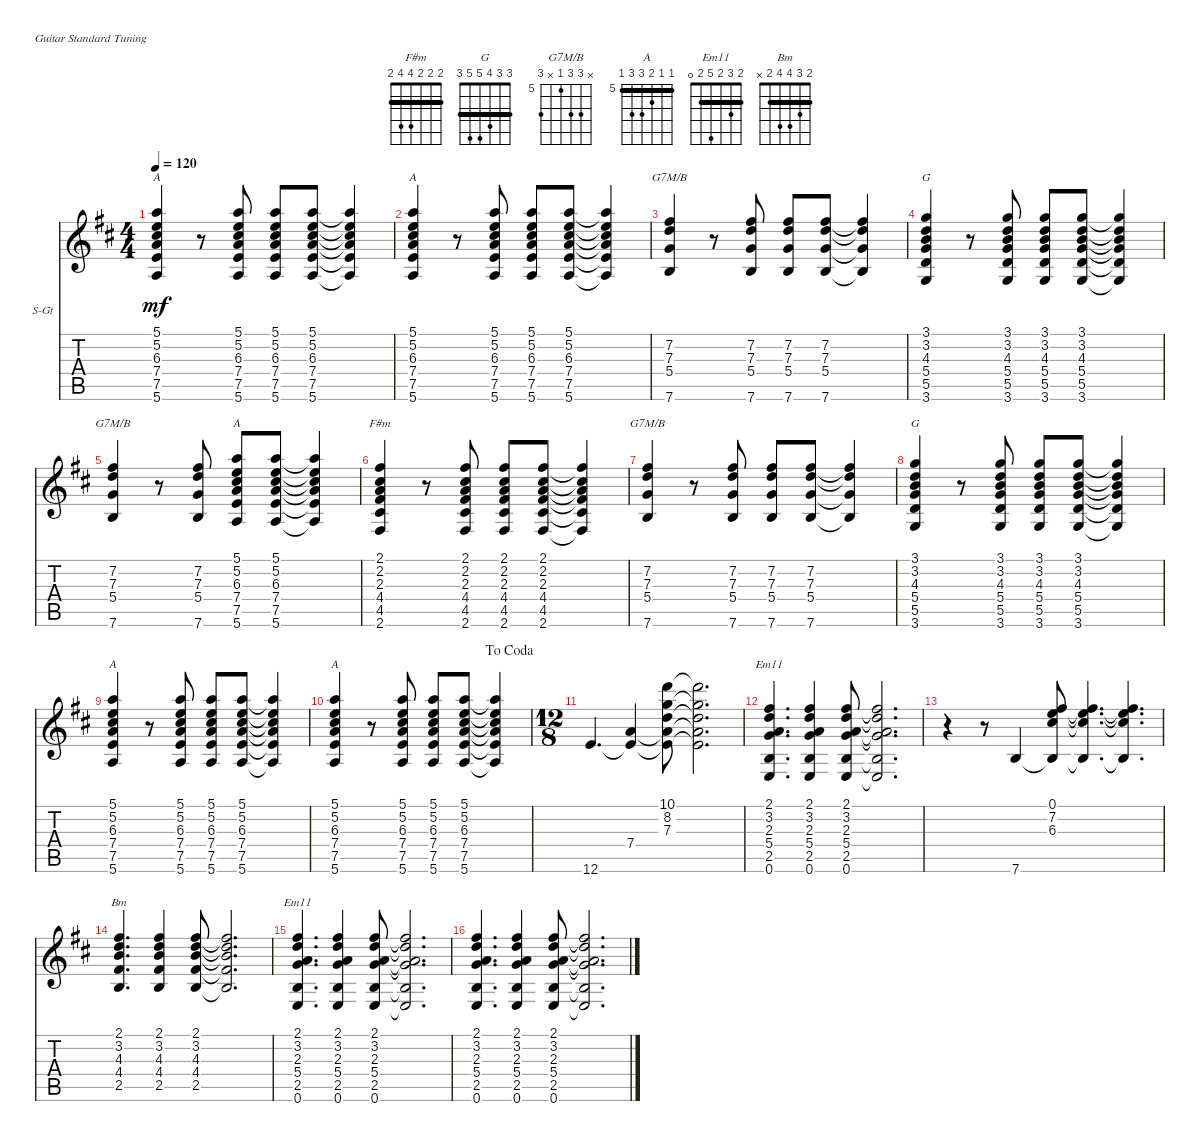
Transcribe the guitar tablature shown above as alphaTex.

\defaultSystemsLayout 4
\bracketExtendMode nobrackets
\firstSystemTrackNameOrientation horizontal
\otherSystemsTrackNameOrientation horizontal
\track ("Rythm Guitar" "S-Gt") {instrument acousticguitarsteel}
\staff {score tabs}
\tuning (E4 B3 G3 D3 A2 E2)
\chord ("F#m" 2 2 2 4 4 2) {showfingering false barre (2 2 2)}
\chord ("G" 3 3 4 5 5 3) {showfingering false barre (3 3)}
\chord ("G7M/B" x 7 7 5 x 7) {firstfret 5 showfingering false}
\chord ("A" 5 5 6 7 7 5) {firstfret 5 showfingering false barre (5 5)}
\chord ("Em11" 2 3 2 5 2 0) {showfingering false barre (2 2)}
\chord ("Bm" 2 3 4 4 2 x) {showfingering false barre 2}
\ts (4 4)
\tempo 120
\clef g2
\ks d
(5.6 7.5 7.4 6.3 5.2 5.1).4{ch "A" dy mf} r.8 (5.6 7.5 7.4 6.3 5.2 5.1).8 (5.6 7.5 7.4 6.3 5.2 5.1).8 (5.6 7.5 7.4 6.3 5.2 5.1).8 (5.6{t} 7.5{t} 7.4{t} 6.3{t} 5.2{t} 5.1{t}).4 |
(5.6 7.5 7.4 6.3 5.2 5.1).4{ch "A"} r.8 (5.6 7.5 7.4 6.3 5.2 5.1).8 (5.6 7.5 7.4 6.3 5.2 5.1).8 (5.6 7.5 7.4 6.3 5.2 5.1).8 (5.6{t} 7.5{t} 7.4{t} 6.3{t} 5.2{t} 5.1{t}).4 |
(7.6 5.4 7.3 7.2).4{ch "G7M/B"} r.8 (7.6 5.4 7.3 7.2).8 (7.6 5.4 7.3 7.2).8 (7.6 5.4 7.3 7.2).8 (7.6{t} 5.4{t} 7.3{t} 7.2{t}).4 |
(3.6 5.5 5.4 4.3 3.2 3.1).4{ch "G"} r.8 (3.6 5.5 5.4 4.3 3.2 3.1).8 (3.6 5.5 5.4 4.3 3.2 3.1).8 (3.6 5.5 5.4 4.3 3.2 3.1).8 (3.6{t} 5.5{t} 5.4{t} 4.3{t} 3.2{t} 3.1{t}).4 |
(7.6 5.4 7.3 7.2).4{ch "G7M/B"} r.8 (7.6 5.4 7.3 7.2).8 (5.6 7.5 7.4 6.3 5.2 5.1).8{ch "A"} (5.6 7.5 7.4 6.3 5.2 5.1).8 (5.6{t} 7.5{t} 7.4{t} 6.3{t} 5.2{t} 5.1{t}).4 |
(2.6 4.5 4.4 2.3 2.2 2.1).4{ch "F#m"} r.8 (2.6 4.5 4.4 2.3 2.2 2.1).8 (2.6 4.5 4.4 2.3 2.2 2.1).8 (2.6 4.5 4.4 2.3 2.2 2.1).8 (2.6{t} 4.5{t} 4.4{t} 2.3{t} 2.2{t} 2.1{t}).4 |
(7.6 5.4 7.3 7.2).4{ch "G7M/B"} r.8 (7.6 5.4 7.3 7.2).8 (7.6 5.4 7.3 7.2).8 (7.6 5.4 7.3 7.2).8 (7.6{t} 5.4{t} 7.3{t} 7.2{t}).4 |
(3.6 5.5 5.4 4.3 3.2 3.1).4{ch "G"} r.8 (3.6 5.5 5.4 4.3 3.2 3.1).8 (3.6 5.5 5.4 4.3 3.2 3.1).8 (3.6 5.5 5.4 4.3 3.2 3.1).8 (3.6{t} 5.5{t} 5.4{t} 4.3{t} 3.2{t} 3.1{t}).4 |
(5.6 7.5 7.4 6.3 5.2 5.1).4{ch "A"} r.8 (5.6 7.5 7.4 6.3 5.2 5.1).8 (5.6 7.5 7.4 6.3 5.2 5.1).8 (5.6 7.5 7.4 6.3 5.2 5.1).8 (5.6{t} 7.5{t} 7.4{t} 6.3{t} 5.2{t} 5.1{t}).4 |
\jump dacoda
(5.6 7.5 7.4 6.3 5.2 5.1).4{ch "A"} r.8 (5.6 7.5 7.4 6.3 5.2 5.1).8 (5.6 7.5 7.4 6.3 5.2 5.1).8 (5.6 7.5 7.4 6.3 5.2 5.1).8 (5.6{t} 7.5{t} 7.4{t} 6.3{t} 5.2{t} 5.1{t}).4 |
\ts (12 8)
12.6.4{d} (7.4 12.6{t}).4 (7.3 8.2 10.1 12.6{t} 7.4{t}).8 (12.6{t} 7.4{t} 7.3{t} 8.2{t} 10.1{t}).2{d} |
(0.6 2.5 5.4 2.3 3.2 2.1).4{d ch "Em11"} (0.6 2.5 5.4 2.3 3.2 2.1).4 (0.6 2.5 5.4 2.3 3.2 2.1).8 (0.6{t} 2.5{t} 5.4{t} 2.3{t} 3.2{t} 2.1{t}).2{d} |
r.4 r.8 7.6.4 (6.3 7.6{t} 7.2 0.1).8 (6.3{t} 7.6{t} 7.2{t} 0.1{t}).4{d} (6.3{t} 7.6{t} 7.2{t} 0.1{t}).4{d} |
(2.5 4.4 4.3 3.2 2.1).4{d ch "Bm"} (2.5 4.4 4.3 3.2 2.1).4 (2.5 4.4 4.3 3.2 2.1).8 (2.5{t} 4.4{t} 4.3{t} 3.2{t} 2.1{t}).2{d} |
(0.6 2.5 5.4 2.3 3.2 2.1).4{d ch "Em11"} (0.6 2.5 5.4 2.3 3.2 2.1).4 (0.6 2.5 5.4 2.3 3.2 2.1).8 (0.6{t} 2.5{t} 5.4{t} 2.3{t} 3.2{t} 2.1{t}).2{d} |
(0.6 2.5 5.4 2.3 3.2 2.1).4{d} (0.6 2.5 5.4 2.3 3.2 2.1).4 (0.6 2.5 5.4 2.3 3.2 2.1).8 (0.6{t} 2.5{t} 5.4{t} 2.3{t} 3.2{t} 2.1{t}).2{d}
